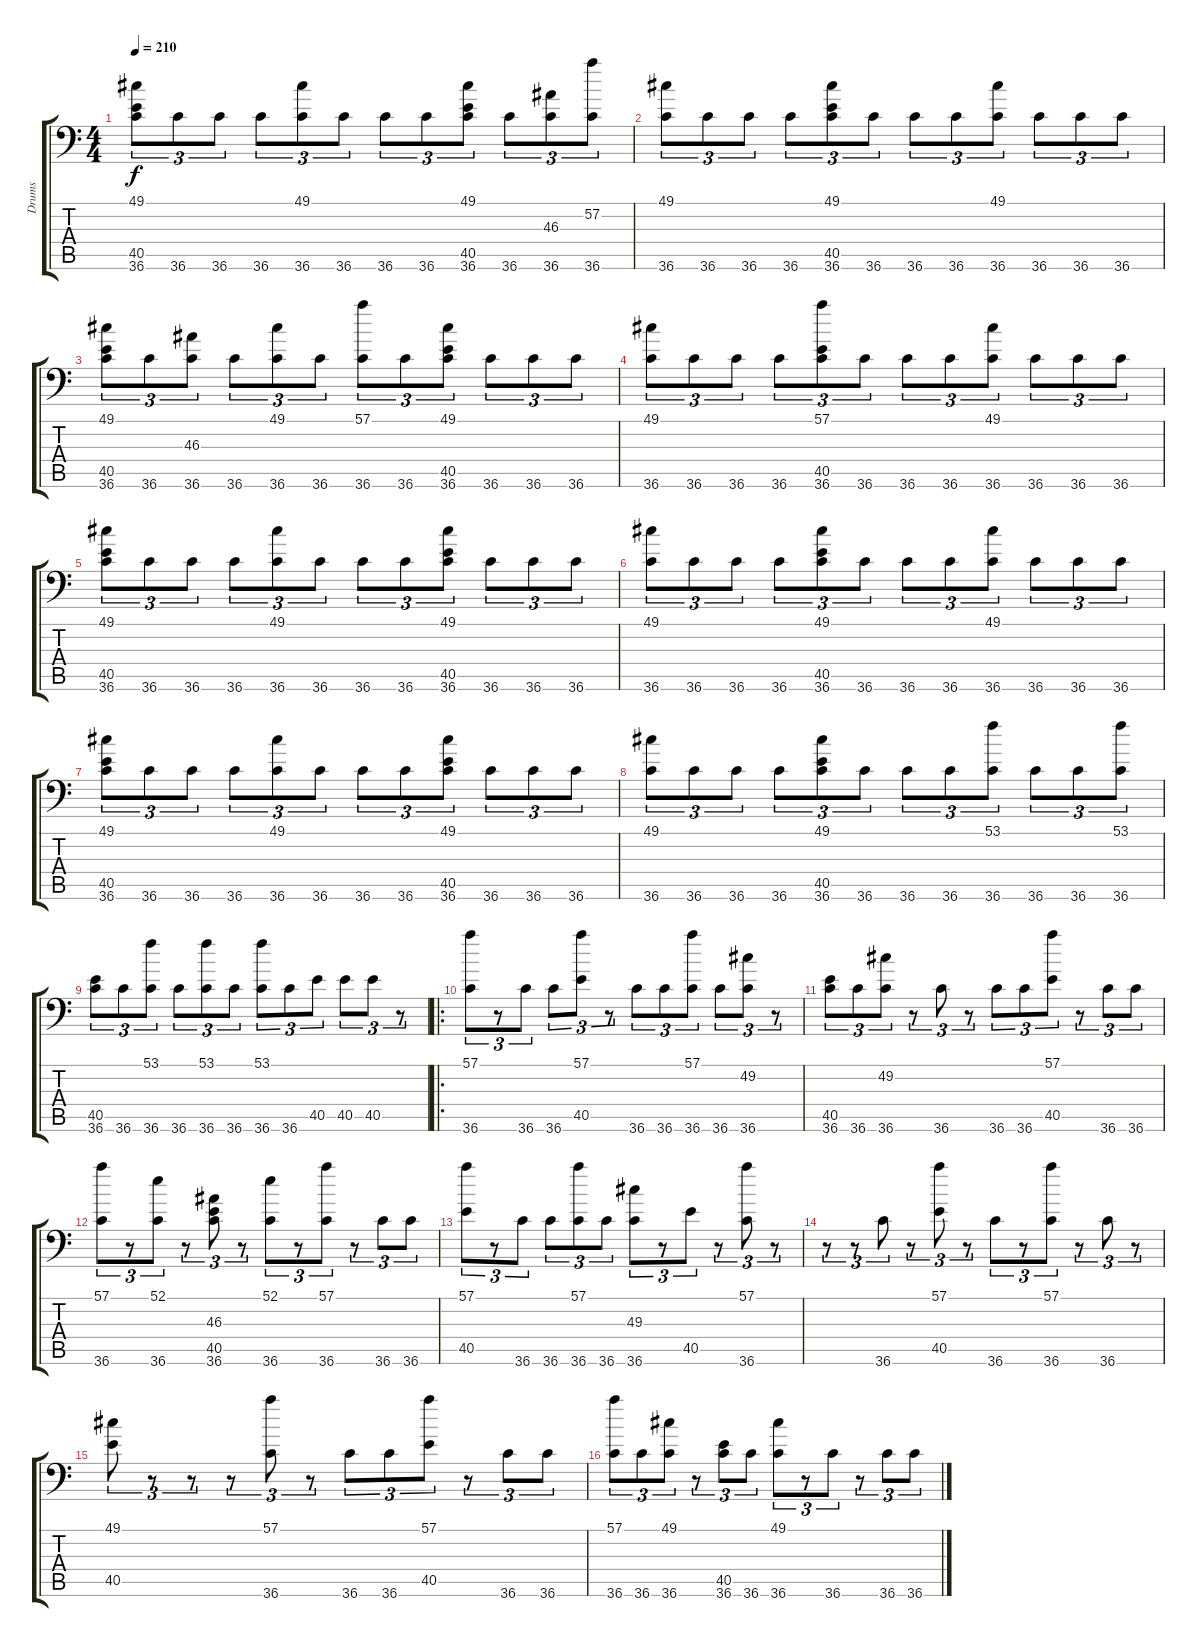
\track ("Drums" "Drums") {instrument acousticgrandpiano}
\staff {score tabs}
\tuning (C-1 C-1 C-1 C-1 C-1 C-1) {hide}
\ts (4 4)
\tempo 210
\clef f4
\ks c
(49.1 40.5 36.6).8{tu (3 2) dy f} 36.6.8{tu (3 2)} 36.6.8{tu (3 2)} 36.6.8{tu (3 2)} (49.1 36.6).8{tu (3 2)} 36.6.8{tu (3 2)} 36.6.8{tu (3 2)} 36.6.8{tu (3 2)} (49.1 40.5 36.6).8{tu (3 2)} 36.6.8{tu (3 2)} (46.3 36.6).8{tu (3 2)} (57.2 36.6).8{tu (3 2)} |
(49.1 36.6).8{tu (3 2)} 36.6.8{tu (3 2)} 36.6.8{tu (3 2)} 36.6.8{tu (3 2)} (49.1 40.5 36.6).8{tu (3 2)} 36.6.8{tu (3 2)} 36.6.8{tu (3 2)} 36.6.8{tu (3 2)} (49.1 36.6).8{tu (3 2)} 36.6.8{tu (3 2)} 36.6.8{tu (3 2)} 36.6.8{tu (3 2)} |
(49.1 40.5 36.6).8{tu (3 2)} 36.6.8{tu (3 2)} (46.3 36.6).8{tu (3 2)} 36.6.8{tu (3 2)} (49.1 36.6).8{tu (3 2)} 36.6.8{tu (3 2)} (57.1 36.6).8{tu (3 2)} 36.6.8{tu (3 2)} (49.1 40.5 36.6).8{tu (3 2)} 36.6.8{tu (3 2)} 36.6.8{tu (3 2)} 36.6.8{tu (3 2)} |
(49.1 36.6).8{tu (3 2)} 36.6.8{tu (3 2)} 36.6.8{tu (3 2)} 36.6.8{tu (3 2)} (57.1 40.5 36.6).8{tu (3 2)} 36.6.8{tu (3 2)} 36.6.8{tu (3 2)} 36.6.8{tu (3 2)} (49.1 36.6).8{tu (3 2)} 36.6.8{tu (3 2)} 36.6.8{tu (3 2)} 36.6.8{tu (3 2)} |
(49.1 40.5 36.6).8{tu (3 2)} 36.6.8{tu (3 2)} 36.6.8{tu (3 2)} 36.6.8{tu (3 2)} (49.1 36.6).8{tu (3 2)} 36.6.8{tu (3 2)} 36.6.8{tu (3 2)} 36.6.8{tu (3 2)} (49.1 40.5 36.6).8{tu (3 2)} 36.6.8{tu (3 2)} 36.6.8{tu (3 2)} 36.6.8{tu (3 2)} |
(49.1 36.6).8{tu (3 2)} 36.6.8{tu (3 2)} 36.6.8{tu (3 2)} 36.6.8{tu (3 2)} (49.1 40.5 36.6).8{tu (3 2)} 36.6.8{tu (3 2)} 36.6.8{tu (3 2)} 36.6.8{tu (3 2)} (49.1 36.6).8{tu (3 2)} 36.6.8{tu (3 2)} 36.6.8{tu (3 2)} 36.6.8{tu (3 2)} |
(49.1 40.5 36.6).8{tu (3 2)} 36.6.8{tu (3 2)} 36.6.8{tu (3 2)} 36.6.8{tu (3 2)} (49.1 36.6).8{tu (3 2)} 36.6.8{tu (3 2)} 36.6.8{tu (3 2)} 36.6.8{tu (3 2)} (49.1 40.5 36.6).8{tu (3 2)} 36.6.8{tu (3 2)} 36.6.8{tu (3 2)} 36.6.8{tu (3 2)} |
(49.1 36.6).8{tu (3 2)} 36.6.8{tu (3 2)} 36.6.8{tu (3 2)} 36.6.8{tu (3 2)} (49.1 40.5 36.6).8{tu (3 2)} 36.6.8{tu (3 2)} 36.6.8{tu (3 2)} 36.6.8{tu (3 2)} (53.1 36.6).8{tu (3 2)} 36.6.8{tu (3 2)} 36.6.8{tu (3 2)} (53.1 36.6).8{tu (3 2)} |
(40.5 36.6).8{tu (3 2)} 36.6.8{tu (3 2)} (53.1 36.6).8{tu (3 2)} 36.6.8{tu (3 2)} (53.1 36.6).8{tu (3 2)} 36.6.8{tu (3 2)} (53.1 36.6).8{tu (3 2)} 36.6.8{tu (3 2)} 40.5.8{tu (3 2)} 40.5.8{tu (3 2)} 40.5.8{tu (3 2)} r.8{tu (3 2)} |
\ro
(57.1 36.6).8{tu (3 2)} r.8{tu (3 2)} 36.6.8{tu (3 2)} 36.6.8{tu (3 2)} (57.1 40.5).8{tu (3 2)} r.8{tu (3 2)} 36.6.8{tu (3 2)} 36.6.8{tu (3 2)} (57.1 36.6).8{tu (3 2)} 36.6.8{tu (3 2)} (49.2 36.6).8{tu (3 2)} r.8{tu (3 2)} |
(40.5 36.6).8{tu (3 2)} 36.6.8{tu (3 2)} (49.2 36.6).8{tu (3 2)} r.8{tu (3 2)} 36.6.8{tu (3 2)} r.8{tu (3 2)} 36.6.8{tu (3 2)} 36.6.8{tu (3 2)} (57.1 40.5).8{tu (3 2)} r.8{tu (3 2)} 36.6.8{tu (3 2)} 36.6.8{tu (3 2)} |
(57.1 36.6).8{tu (3 2)} r.8{tu (3 2)} (52.1 36.6).8{tu (3 2)} r.8{tu (3 2)} (46.3 40.5 36.6).8{tu (3 2)} r.8{tu (3 2)} (52.1 36.6).8{tu (3 2)} r.8{tu (3 2)} (57.1 36.6).8{tu (3 2)} r.8{tu (3 2)} 36.6.8{tu (3 2)} 36.6.8{tu (3 2)} |
(57.1 40.5).8{tu (3 2)} r.8{tu (3 2)} 36.6.8{tu (3 2)} 36.6.8{tu (3 2)} (57.1 36.6).8{tu (3 2)} 36.6.8{tu (3 2)} (49.3 36.6).8{tu (3 2)} r.8{tu (3 2)} 40.5.8{tu (3 2)} r.8{tu (3 2)} (57.1 36.6).8{tu (3 2)} r.8{tu (3 2)} |
r.8{tu (3 2)} r.8{tu (3 2)} 36.6.8{tu (3 2)} r.8{tu (3 2)} (57.1 40.5).8{tu (3 2)} r.8{tu (3 2)} 36.6.8{tu (3 2)} r.8{tu (3 2)} (57.1 36.6).8{tu (3 2)} r.8{tu (3 2)} 36.6.8{tu (3 2)} r.8{tu (3 2)} |
(49.1 40.5).8{tu (3 2)} r.8{tu (3 2)} r.8{tu (3 2)} r.8{tu (3 2)} (57.1 36.6).8{tu (3 2)} r.8{tu (3 2)} 36.6.8{tu (3 2)} 36.6.8{tu (3 2)} (57.1 40.5).8{tu (3 2)} r.8{tu (3 2)} 36.6.8{tu (3 2)} 36.6.8{tu (3 2)} |
(57.1 36.6).8{tu (3 2)} 36.6.8{tu (3 2)} (49.1 36.6).8{tu (3 2)} r.8{tu (3 2)} (40.5 36.6).8{tu (3 2)} 36.6.8{tu (3 2)} (49.1 36.6).8{tu (3 2)} r.8{tu (3 2)} 36.6.8{tu (3 2)} r.8{tu (3 2)} 36.6.8{tu (3 2)} 36.6.8{tu (3 2)}
